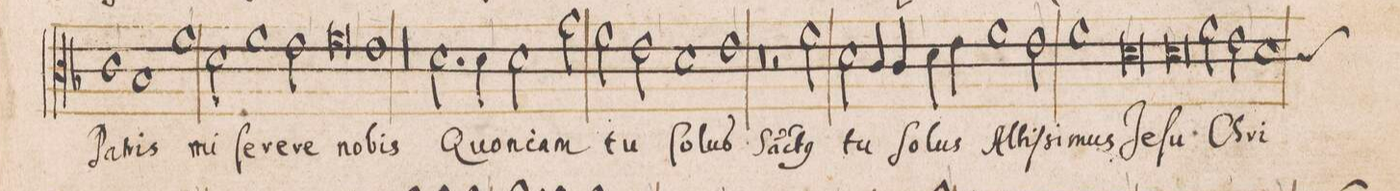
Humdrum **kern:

**kern	**text
*I"DISCANTVS	*
*clefC3	*
*k[b-]	*
*met(C|)	*
*M2/1	*
1c	Pat-
=75-	=75-
1B-	-ris
1f	mi-
=76-	=76-
2d\	-ſe-
1f	-re-
2e\	-re
=77-	=77-
0f	no-
=78-	=78-
1e	-bis
1r	.
=79-	=79-
0r	.
=80-	=80-
1r	.
2.d\	Quo-
4d\	-ni-
=81-	=81-
2d\	-am
2g\	tu
2f\	ſo-
2e\	-lus
=82-	=82-
1d	ſan-
1e	-ct(us)
=83-	=83-
0r	.
=84-	=84-
2r	.
2f\	tu
2d\	.
4c/	.
4c/	ſo-
=85-	=85-
4d\	-lus
4e\	Al-
1f	-tiſ-
2e\	-si-
=86-	=86-
1f	-mus
0d	Je-
=87-	=87-
0d	-ſu
=88-	=88-
2f\	Chri-
2e\	.
=89-	=89-
*custos:c	*
1d	.
*-	*-
